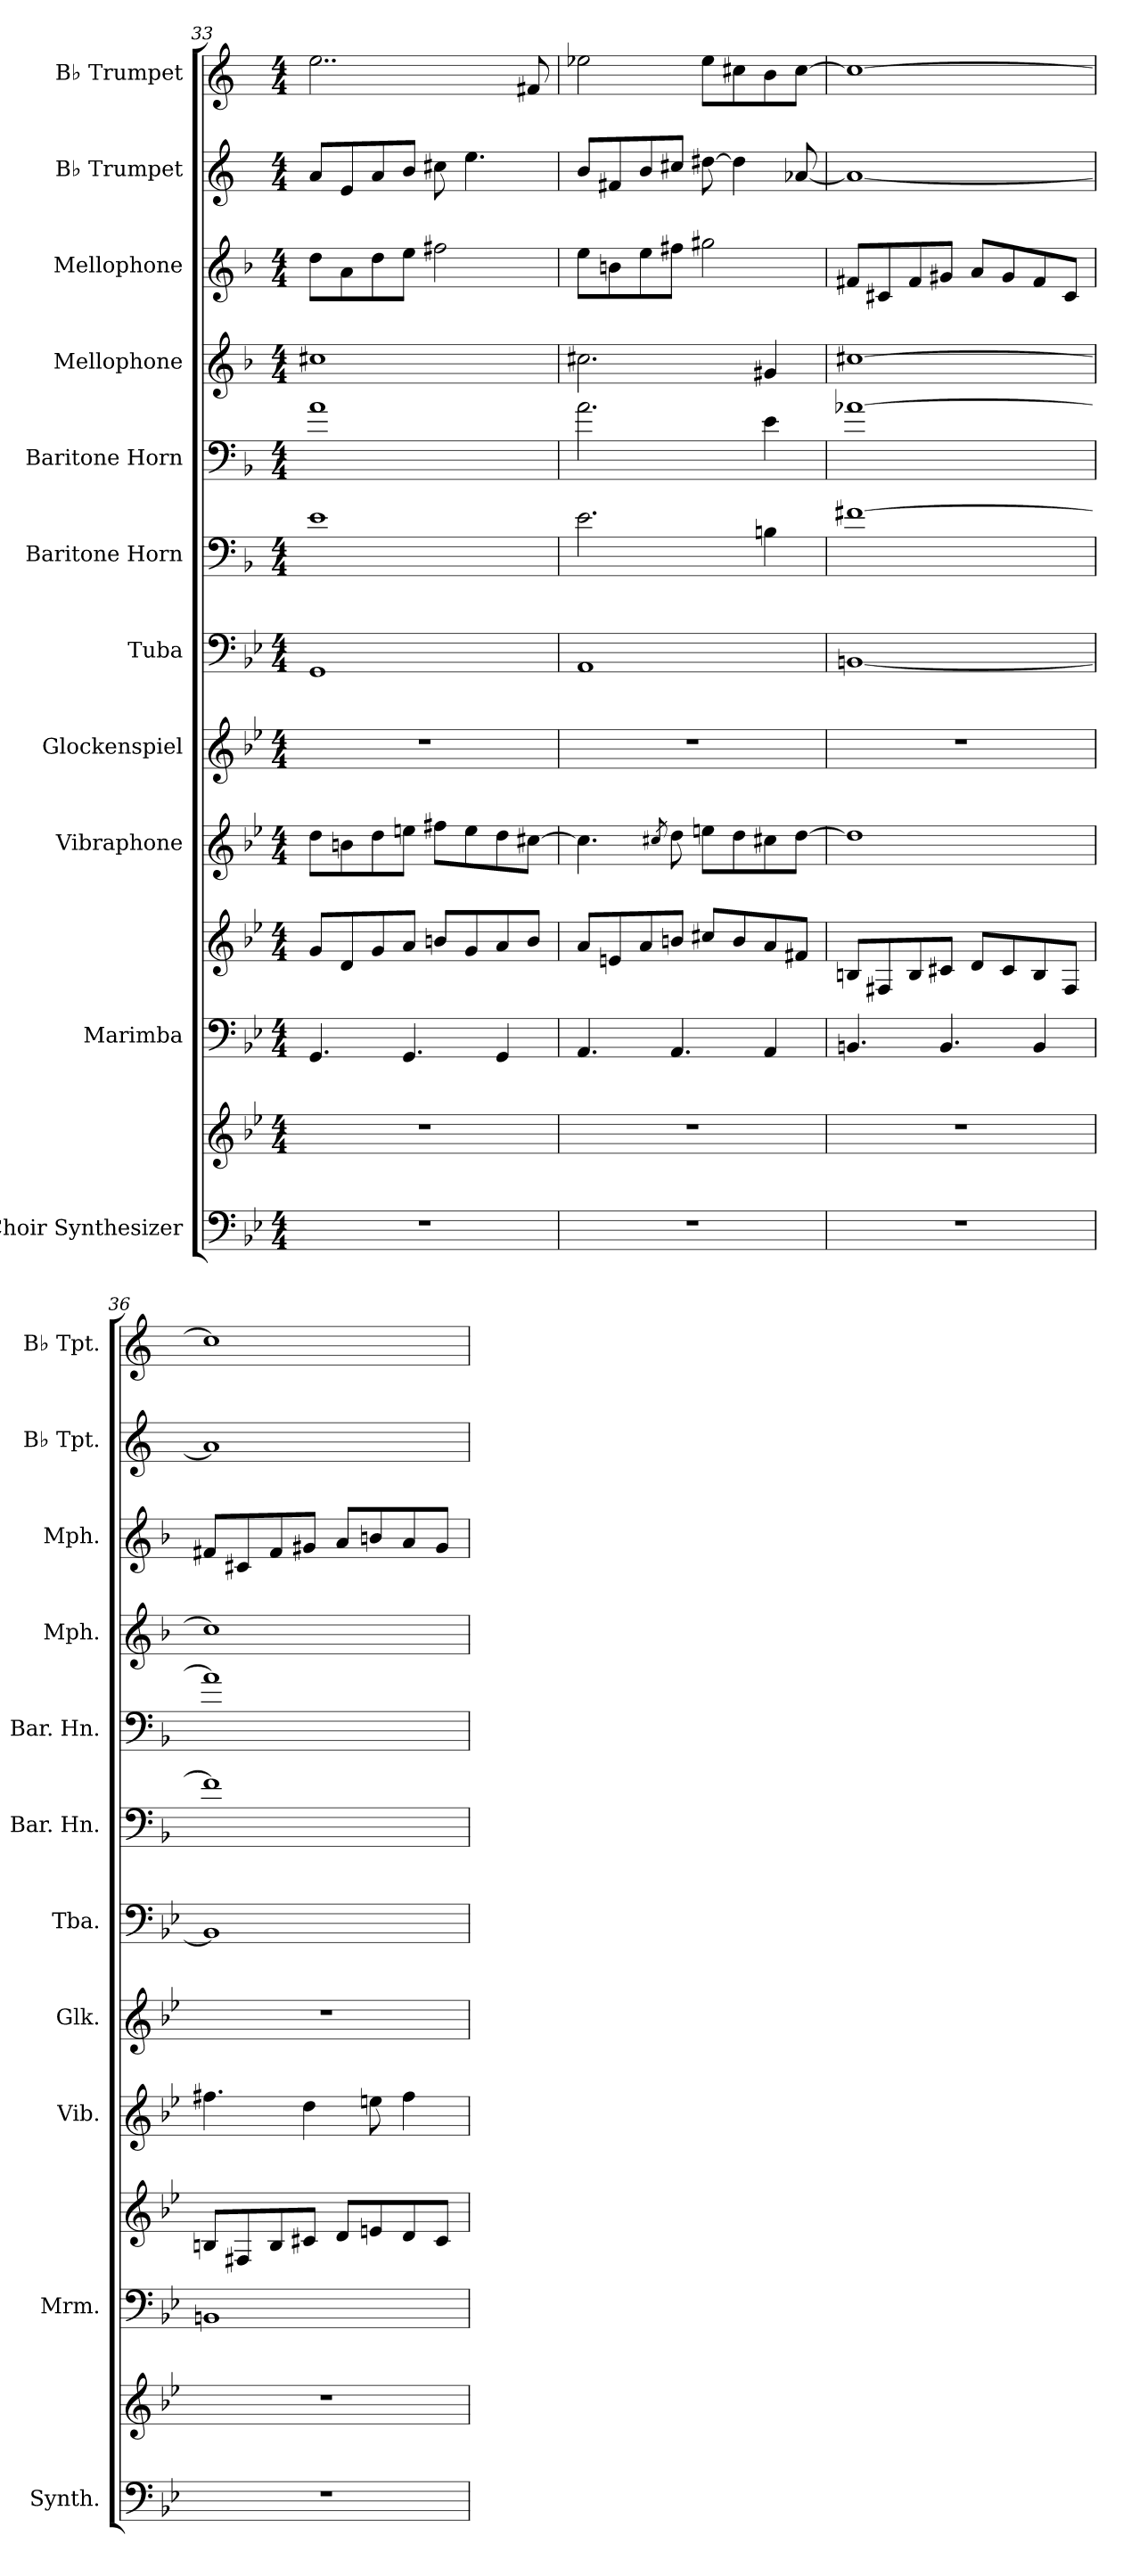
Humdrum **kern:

**kern	**kern	**kern	**kern	**kern	**kern	**kern	**kern	**kern	**kern	**kern	**kern	**kern
*part11	*part11	*part10	*part10	*part9	*part8	*part7	*part6	*part5	*part4	*part3	*part2	*part1
*staff13	*staff12	*staff11	*staff10	*staff9	*staff8	*staff7	*staff6	*staff5	*staff4	*staff3	*staff2	*staff1
*I"Choir Synthesizer	*	*I"Marimba	*	*I"Vibraphone	*I"Glockenspiel	*I"Tuba	*I"Baritone Horn	*I"Baritone Horn	*I"Mellophone	*I"Mellophone	*I"B♭ Trumpet	*I"B♭ Trumpet
*I'Synth.	*	*I'Mrm.	*	*I'Vib.	*I'Glk.	*I'Tba.	*I'Bar. Hn.	*I'Bar. Hn.	*I'Mph.	*I'Mph.	*I'B♭ Tpt.	*I'B♭ Tpt.
!!LO:PB:g=z
*clefF4	*clefG2	*clefF4	*clefG2	*clefG2	*clefG2	*clefF4	*clefF4	*clefF4	*clefG2	*clefG2	*clefG2	*clefG2
*	*	*	*	*	*ITrd-14c-24	*	*ITrd4c7	*ITrd4c7	*ITrd4c7	*ITrd4c7	*ITrd1c2	*ITrd1c2
*k[b-e-]	*k[b-e-]	*k[b-e-]	*k[b-e-]	*k[b-e-]	*k[b-e-]	*k[b-e-]	*k[b-e-]	*k[b-e-]	*k[b-e-]	*k[b-e-]	*k[b-e-]	*k[b-e-]
*M4/4	*M4/4	*M4/4	*M4/4	*M4/4	*M4/4	*M4/4	*M4/4	*M4/4	*M4/4	*M4/4	*M4/4	*M4/4
=33	=33	=33	=33	=33	=33	=33	=33	=33	=33	=33	=33	=33
1r	1r	4.GG/	8g/L	8dd\L	1r	1GG	1A	1d	1f#X	8g\L	8g/L	2..dd\
.	.	.	8d/	8bn\	.	.	.	.	.	8d\	8d/	.
.	.	.	8g/	8dd\	.	.	.	.	.	8g\	8g/	.
.	.	4.GG/	8a/J	8een\J	.	.	.	.	.	8a\J	8a/J	.
.	.	.	8bn/L	8ff#X\L	.	.	.	.	.	2bn\	8bn\	.
.	.	.	8g/	8ee\	.	.	.	.	.	.	4.dd\	.
.	.	4GG/	8a/	8dd\	.	.	.	.	.	.	.	.
.	.	.	8b/J	[8cc#X\J	.	.	.	.	.	.	.	8en/
=34	=34	=34	=34	=34	=34	=34	=34	=34	=34	=34	=34	=34
1r	1r	4.AA/	8a/L	4.cc#\]	1r	1AA	2.A\	2.d\	2.f#X\	8a\L	8a/L	2dd-X\
.	.	.	8en/	.	.	.	.	.	.	8en\	8en/	.
.	.	.	8a/	.	.	.	.	.	.	8a\	8a/	.
.	.	.	.	8qcc#X/	.	.	.	.	.	.	.	.
.	.	4.AA/	8bn/J	8dd\	.	.	.	.	.	8bn\J	8bn/J	.
.	.	.	8cc#X/L	8een\L	.	.	.	.	.	2cc#X\	[8cc#X\	8dd-\L
.	.	.	8b/	8dd\	.	.	.	.	.	.	4cc#\]	8bn\
.	.	4AA/	8a/	8cc#\	.	.	4En\	4A\	4c#X/	.	.	8a\
.	.	.	8f#X/J	[8dd\J	.	.	.	.	.	.	[8g-X/	[8b\J
=35	=35	=35	=35	=35	=35	=35	=35	=35	=35	=35	=35	=35
1r	1r	4.BBn/	8Bn/L	1dd]	1r	[1BBn	[1Bn	[1d-X	[1f#X	8Bn/L	1g-_	1b_
.	.	.	8F#X/	.	.	.	.	.	.	8F#X/	.	.
.	.	.	8B/	.	.	.	.	.	.	8B/	.	.
.	.	4.BB/	8c#X/J	.	.	.	.	.	.	8c#X/J	.	.
.	.	.	8d/L	.	.	.	.	.	.	8d/L	.	.
.	.	.	8c#/	.	.	.	.	.	.	8c#/	.	.
.	.	4BB/	8B/	.	.	.	.	.	.	8B/	.	.
.	.	.	8F#/J	.	.	.	.	.	.	8F#/J	.	.
!!LO:PB:g=z
=36	=36	=36	=36	=36	=36	=36	=36	=36	=36	=36	=36	=36
1r	1r	1BBn	8Bn/L	4.ff#X\	1r	1BB]	1B]	1d-]	1f#]	8Bn/L	1g-]	1b]
.	.	.	8F#X/	.	.	.	.	.	.	8F#X/	.	.
.	.	.	8B/	.	.	.	.	.	.	8B/	.	.
.	.	.	8c#X/J	4dd\	.	.	.	.	.	8c#X/J	.	.
.	.	.	8d/L	.	.	.	.	.	.	8d/L	.	.
.	.	.	8en/	8een\	.	.	.	.	.	8en/	.	.
.	.	.	8d/	4ff#\	.	.	.	.	.	8d/	.	.
.	.	.	8c#/J	.	.	.	.	.	.	8c#/J	.	.
=	=	=	=	=	=	=	=	=	=	=	=	=
*-	*-	*-	*-	*-	*-	*-	*-	*-	*-	*-	*-	*-
